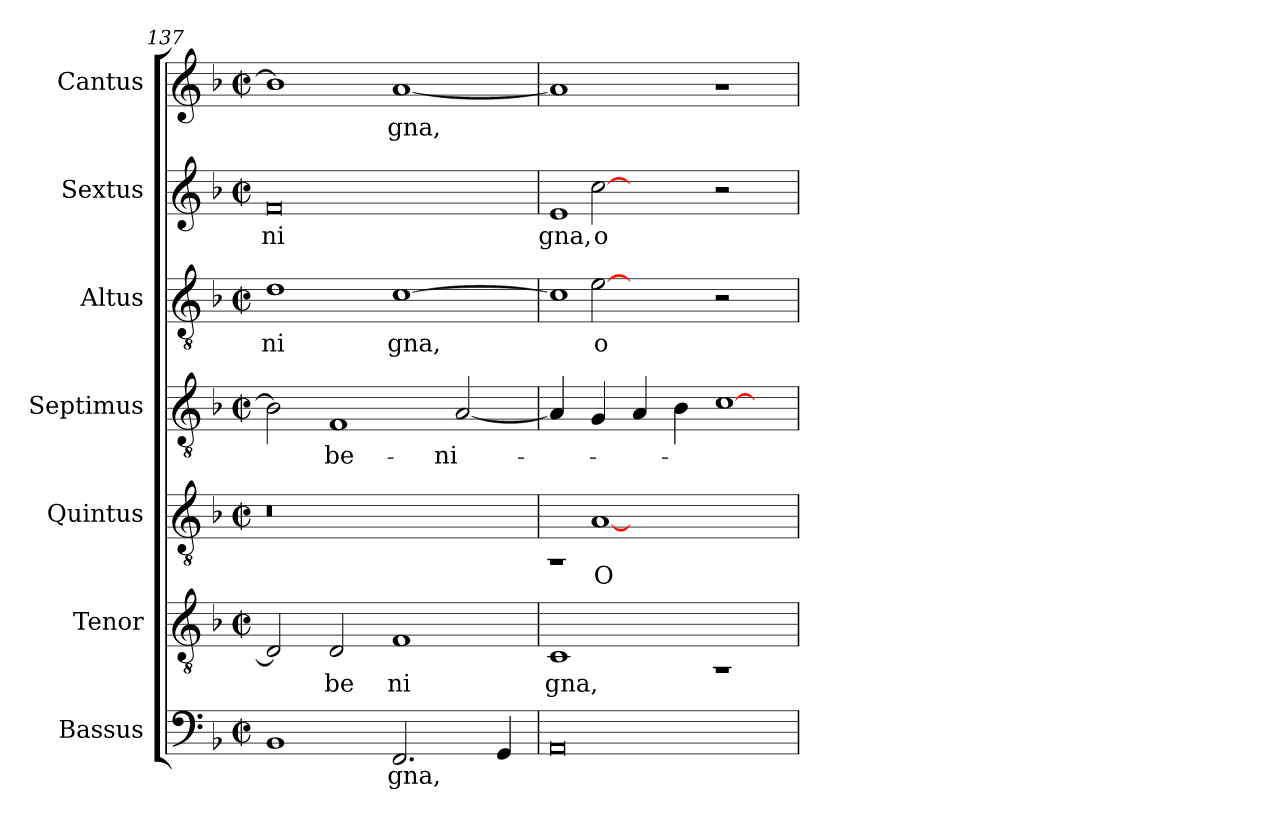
**kern	**text	**kern	**text	**kern	**text	**kern	**text	**kern	**text	**kern	**text	**kern	**text
*part7	*part7	*part6	*part6	*part5	*part5	*part4	*part4	*part3	*part3	*part2	*part2	*part1	*part1
*staff7	*staff7	*staff6	*staff6	*staff5	*staff5	*staff4	*staff4	*staff3	*staff3	*staff2	*staff2	*staff1	*staff1
*I"Bassus	*	*I"Tenor	*	*I"Quintus	*	*I"Septimus	*	*I"Altus	*	*I"Sextus	*	*I"Cantus	*
*clefF4	*	*clefGv2	*	*clefGv2	*	*clefGv2	*	*clefGv2	*	*clefG2	*	*clefG2	*
*k[b-]	*	*k[b-]	*	*k[b-]	*	*k[b-]	*	*k[b-]	*	*k[b-]	*	*k[b-]	*
*F:	*	*F:	*	*F:	*	*F:	*	*F:	*	*F:	*	*F:	*
*M2/2	*	*M2/2	*	*M2/2	*	*M2/2	*	*M2/2	*	*M2/2	*	*M2/2	*
*met(c|)	*	*met(c|)	*	*met(c|)	*	*met(c|)	*	*met(c|)	*	*met(c|)	*	*met(c|)	*
=137	=137	=137	=137	=137	=137	=137	=137	=137	=137	=137	=137	=137	=137
!	!	!	!	!	!	!	!	!	!LO:LY:b:cj	!	!LO:LY:b:cj	!	!
1BB-	.	2D/]	.	0r	.	2B-\]	.	1d	ni	0f	ni	1b-]	.
!	!	!	!LO:LY:b:cj	!	!	!	!LO:LY:b:cj	!	!	!	!	!	!
.	.	2D/	be	.	.	1F	be-	.	.	.	.	.	.
!	!LO:LY:b	!	!LO:LY:b:cj	!	!	!	!	!	!LO:LY:b	!	!	!	!LO:LY:b
2.FF/	gna,	1F	ni	.	.	.	.	[>1c	gna,	.	.	[<1a	gna,
!	!	!	!	!	!	!	!LO:LY:b:cj	!	!	!	!	!	!
.	.	.	.	.	.	[<2A/	-ni-	.	.	.	.	.	.
4GG/	.	.	.	.	.	.	.	.	.	.	.	.	.
=138	=138	=138	=138	=138	=138	=138	=138	=138	=138	=138	=138	=138	=138
!LO:N:vis=0	!	!	!LO:LY:b:cj	!LO:N:vis=1	!	!	!	!LO:N:vis=1	!	!LO:N:vis=1	!LO:LY:b:cj	!	!
4AA	.	1C	gna,	4rAA	.	4A/]	.	4c]	.	4e	gna,	1a]	.
!	!	!	!	!LO:N:vis=1	!LO:LY:b:cj	!	!	!LO:N:vis=2	!LO:LY:b:cj	!LO:N:vis=2	!LO:LY:b:cj	!	!
1ryy	.	.	.	[>4A	O	4G/	.	[>4e\	o	[<4cc\	o	.	.
.	.	.	.	1ryy	.	4A/	.	2ryy	.	2ryy	.	.	.
.	.	.	.	.	.	4B-\	.	.	.	.	.	.	.
!	!	!LO:N:vis=1	!	!	!	!LO:N:vis=1	!	!	!	!	!	!LO:N:vis=1	!
.	.	4rAA	.	.	.	[<4c	.	2r	.	2r	.	4ra	.
4ryy	.	4ryy	.	.	.	4ryy	.	.	.	.	.	4ryy	.
=	=	=	=	=	=	=	=	=	=	=	=	=	=
*-	*-	*-	*-	*-	*-	*-	*-	*-	*-	*-	*-	*-	*-
